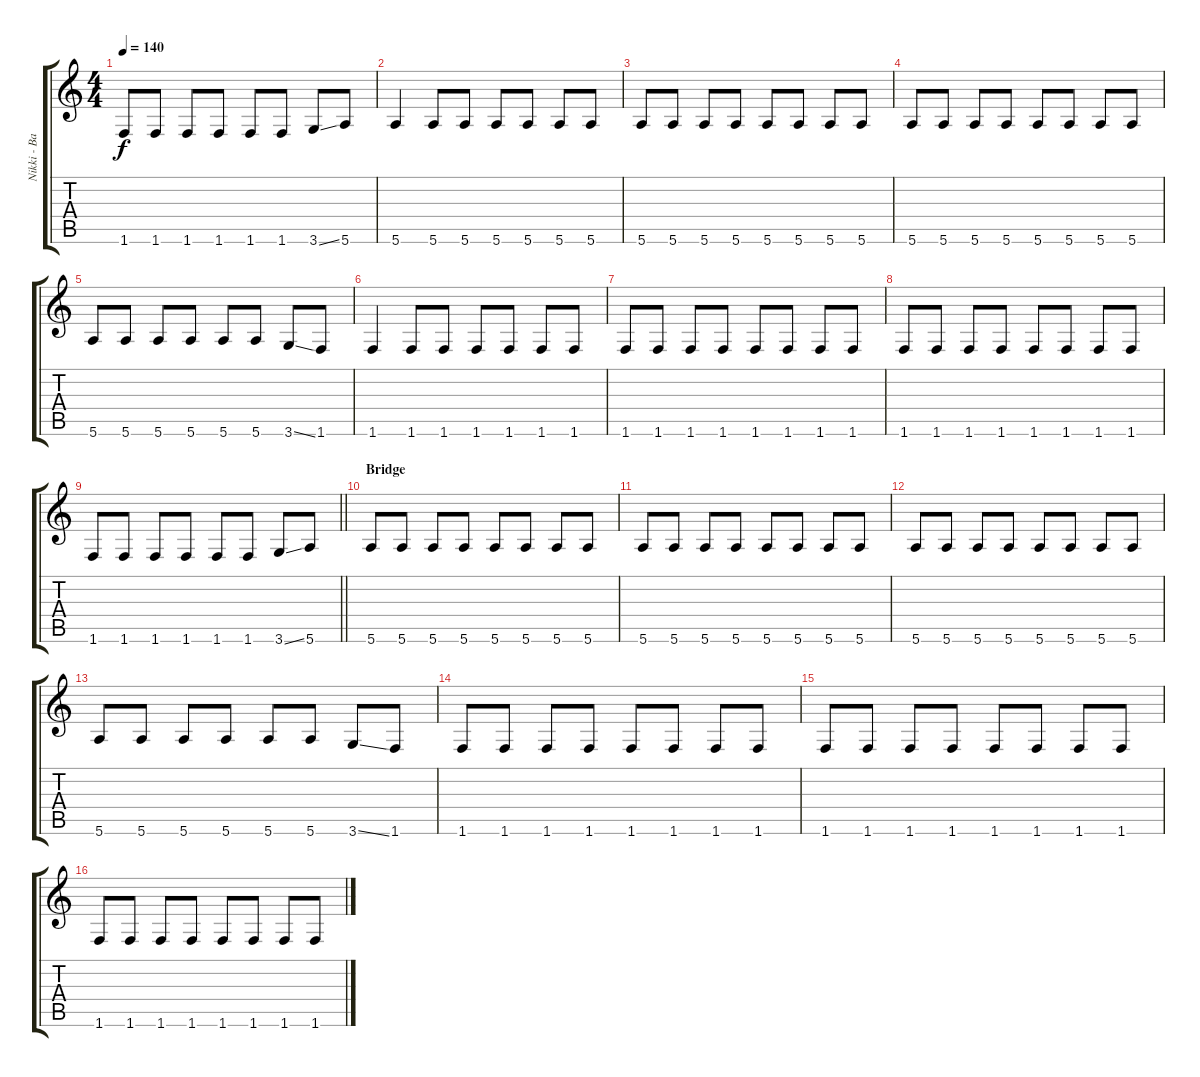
\track ("Nikki - Bass" "Nikki - Ba") {instrument electricbassfinger}
\staff {score tabs}
\tuning (E4 B3 G3 D3 A2 E2) {hide}
\ts (4 4)
\tempo 140
\clef g2
\ks c
1.6.8{dy f} 1.6.8 1.6.8 1.6.8 1.6.8 1.6.8 3.6{ss}.8 5.6.8 |
5.6.4 5.6.8 5.6.8 5.6.8 5.6.8 5.6.8 5.6.8 |
5.6.8 5.6.8 5.6.8 5.6.8 5.6.8 5.6.8 5.6.8 5.6.8 |
5.6.8 5.6.8 5.6.8 5.6.8 5.6.8 5.6.8 5.6.8 5.6.8 |
5.6.8 5.6.8 5.6.8 5.6.8 5.6.8 5.6.8 3.6{ss}.8 1.6.8 |
1.6.4 1.6.8 1.6.8 1.6.8 1.6.8 1.6.8 1.6.8 |
1.6.8 1.6.8 1.6.8 1.6.8 1.6.8 1.6.8 1.6.8 1.6.8 |
1.6.8 1.6.8 1.6.8 1.6.8 1.6.8 1.6.8 1.6.8 1.6.8 |
\barLineRight lightlight
1.6.8 1.6.8 1.6.8 1.6.8 1.6.8 1.6.8 3.6{ss}.8 5.6.8 |
\section ("" "Bridge")
5.6.8 5.6.8 5.6.8 5.6.8 5.6.8 5.6.8 5.6.8 5.6.8 |
5.6.8 5.6.8 5.6.8 5.6.8 5.6.8 5.6.8 5.6.8 5.6.8 |
5.6.8 5.6.8 5.6.8 5.6.8 5.6.8 5.6.8 5.6.8 5.6.8 |
5.6.8 5.6.8 5.6.8 5.6.8 5.6.8 5.6.8 3.6{ss}.8 1.6.8 |
1.6.8 1.6.8 1.6.8 1.6.8 1.6.8 1.6.8 1.6.8 1.6.8 |
1.6.8 1.6.8 1.6.8 1.6.8 1.6.8 1.6.8 1.6.8 1.6.8 |
1.6.8 1.6.8 1.6.8 1.6.8 1.6.8 1.6.8 1.6.8 1.6.8
